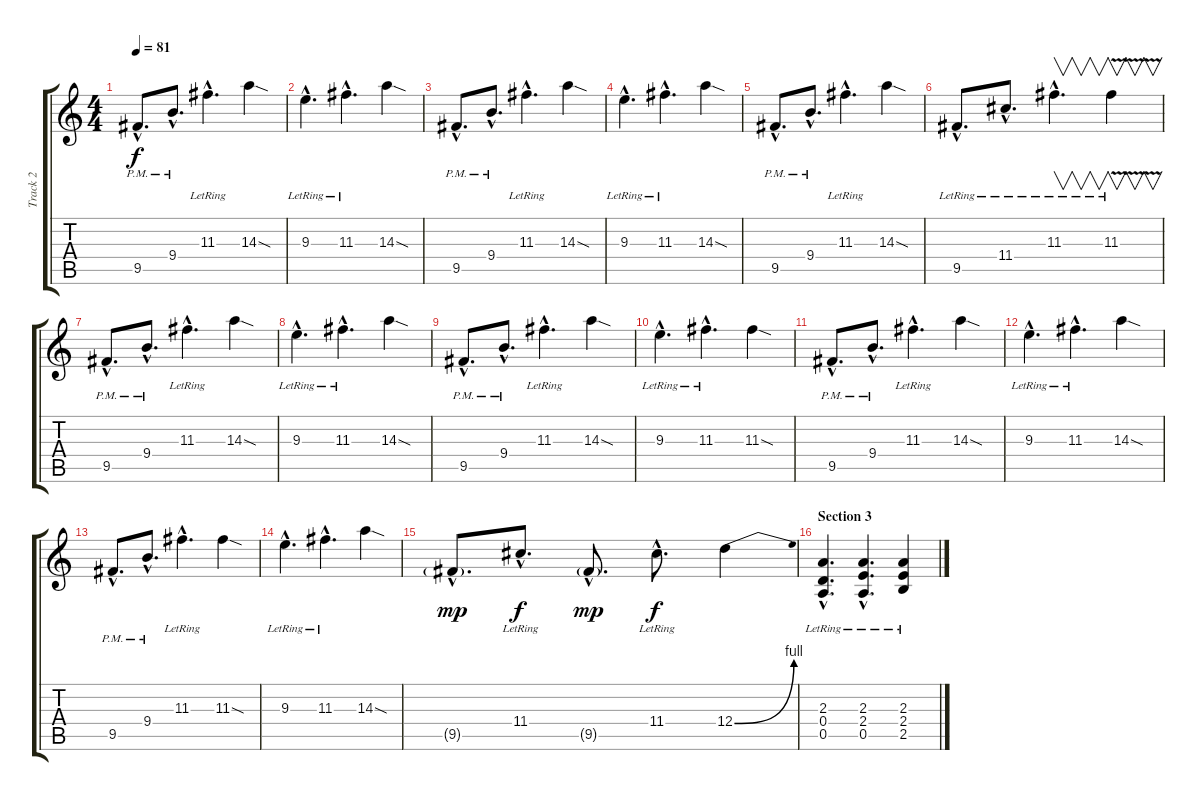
\track ("Track 2" "Track 2") {instrument electricguitarclean}
\staff {score tabs}
\tuning (E4 B3 G3 D3 A2 D2) {hide}
\ts (4 4)
\tempo 81
\clef g2
\ks c
9.5{hac pm}.8{d dy f} 9.4{hac pm}.8{d} 11.3{hac lr}.4{d} 14.3{sod}.4 |
9.3{hac lr}.4{d} 11.3{hac lr}.4{d} 14.3{sod}.4 |
9.5{hac pm}.8{d} 9.4{hac pm}.8{d} 11.3{hac lr}.4{d} 14.3{sod}.4 |
9.3{hac lr}.4{d} 11.3{hac lr}.4{d} 14.3{sod}.4 |
9.5{hac pm}.8{d} 9.4{hac pm}.8{d} 11.3{hac lr}.4{d} 14.3{sod}.4 |
9.5{hac lr}.8{d} 11.4{hac lr}.8{d} 11.3{hac lr}.4{v d} 11.3{v lr}.4{v} |
9.5{hac pm}.8{d} 9.4{hac pm}.8{d} 11.3{hac lr}.4{d} 14.3{sod}.4 |
9.3{hac lr}.4{d} 11.3{hac lr}.4{d} 14.3{sod}.4 |
9.5{hac pm}.8{d} 9.4{hac pm}.8{d} 11.3{hac lr}.4{d} 14.3{sod}.4 |
9.3{hac lr}.4{d} 11.3{hac lr}.4{d} 11.3{sod}.4 |
9.5{hac pm}.8{d} 9.4{hac pm}.8{d} 11.3{hac lr}.4{d} 14.3{sod}.4 |
9.3{hac lr}.4{d} 11.3{hac lr}.4{d} 14.3{sod}.4 |
9.5{hac pm}.8{d} 9.4{hac pm}.8{d} 11.3{hac lr}.4{d} 11.3{sod}.4 |
9.3{hac lr}.4{d} 11.3{hac lr}.4{d} 14.3{sod}.4 |
9.5{g hac}.8{d dy mp} 11.4{hac lr}.8{d dy f} 9.5{g hac}.8{d dy mp} 11.4{hac lr}.8{d dy f} 12.4{be (bend 0 0 60 4)}.4 |
\section ("" "Section 3")
(2.3{hac lr} 0.4{hac lr} 0.5{hac lr}).4{d} (2.3{hac lr} 2.4{hac lr} 0.5{hac}).4{d} (2.3{lr} 2.4{lr} 2.5{lr}).4
